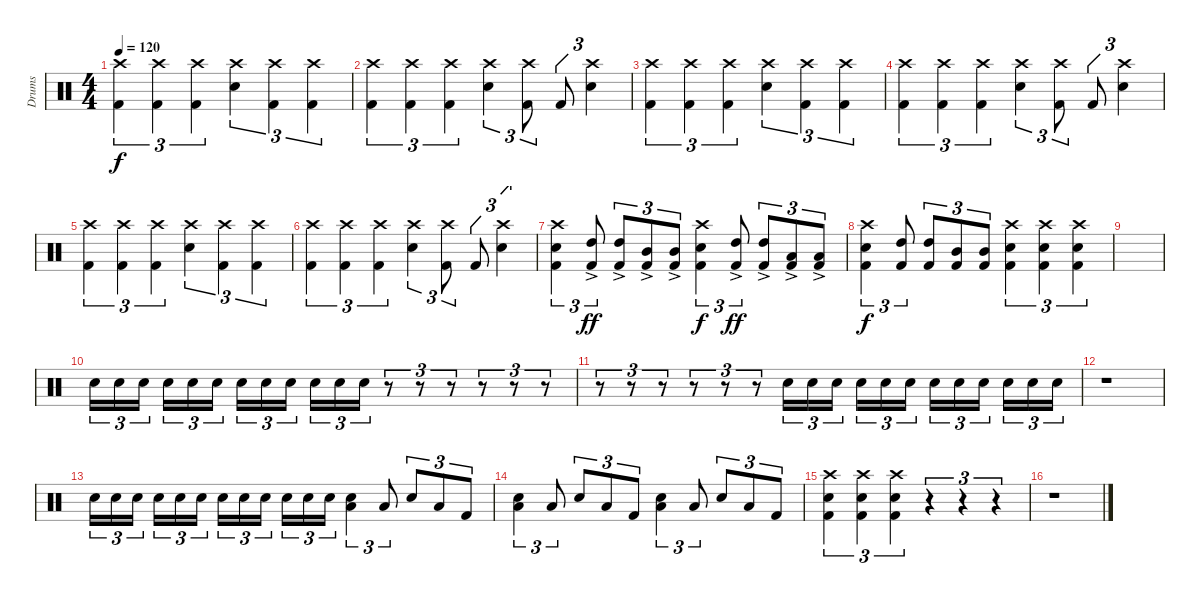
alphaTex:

\track ("Drums" "Drums") {instrument percussion}
\staff {score}
\articulation defaults
\ts (4 4)
\tempo 120
\clef neutral
\ks c
("Crash high (hit)" "Kick (hit) 2").4{tu (3 2) dy f} ("Crash high (hit)" "Kick (hit) 2").4{tu (3 2)} ("Crash high (hit)" "Kick (hit) 2").4{tu (3 2)} ("Crash high (hit)" "Electric Snare (hit)").4{tu (3 2)} ("Crash high (hit)" "Kick (hit) 2").4{tu (3 2)} ("Crash high (hit)" "Kick (hit) 2").4{tu (3 2)} |
("Crash high (hit)" "Kick (hit) 2").4{tu (3 2)} ("Crash high (hit)" "Kick (hit) 2").4{tu (3 2)} ("Crash high (hit)" "Kick (hit) 2").4{tu (3 2)} ("Crash high (hit)" "Electric Snare (hit)").4{tu (3 2)} ("Crash high (hit)" "Kick (hit) 2").8{tu (3 2)} "Kick (hit) 2".8{tu (3 2)} ("Crash high (hit)" "Electric Snare (hit)").4{tu (3 2)} |
("Crash high (hit)" "Kick (hit) 2").4{tu (3 2)} ("Crash high (hit)" "Kick (hit) 2").4{tu (3 2)} ("Crash high (hit)" "Kick (hit) 2").4{tu (3 2)} ("Crash high (hit)" "Electric Snare (hit)").4{tu (3 2)} ("Crash high (hit)" "Kick (hit) 2").4{tu (3 2)} ("Crash high (hit)" "Kick (hit) 2").4{tu (3 2)} |
("Crash high (hit)" "Kick (hit) 2").4{tu (3 2)} ("Crash high (hit)" "Kick (hit) 2").4{tu (3 2)} ("Crash high (hit)" "Kick (hit) 2").4{tu (3 2)} ("Crash high (hit)" "Electric Snare (hit)").4{tu (3 2)} ("Crash high (hit)" "Kick (hit) 2").8{tu (3 2)} "Kick (hit) 2".8{tu (3 2)} ("Crash high (hit)" "Electric Snare (hit)").4{tu (3 2)} |
("Crash high (hit)" "Kick (hit) 2").4{tu (3 2)} ("Crash high (hit)" "Kick (hit) 2").4{tu (3 2)} ("Crash high (hit)" "Kick (hit) 2").4{tu (3 2)} ("Crash high (hit)" "Electric Snare (hit)").4{tu (3 2)} ("Crash high (hit)" "Kick (hit) 2").4{tu (3 2)} ("Crash high (hit)" "Kick (hit) 2").4{tu (3 2)} |
("Crash high (hit)" "Kick (hit) 2").4{tu (3 2)} ("Crash high (hit)" "Kick (hit) 2").4{tu (3 2)} ("Crash high (hit)" "Kick (hit) 2").4{tu (3 2)} ("Crash high (hit)" "Electric Snare (hit)").4{tu (3 2)} ("Crash high (hit)" "Kick (hit) 2").8{tu (3 2)} "Kick (hit) 2".8{tu (3 2)} ("Crash high (hit)" "Electric Snare (hit)").4{tu (3 2)} |
("Crash high (hit)" "Electric Snare (hit)" "Kick (hit) 2").4{tu (3 2)} ("High Tom (hit)"{ac} "Kick (hit) 2").8{tu (3 2) dy ff} ("High Tom (hit)"{ac} "Kick (hit) 2").8{tu (3 2)} ("Mid Tom (hit)"{ac} "Kick (hit) 2").8{tu (3 2)} ("Mid Tom (hit)"{ac} "Kick (hit) 2").8{tu (3 2)} ("Crash high (hit)" "Electric Snare (hit)" "Kick (hit) 2").4{tu (3 2) dy f} ("High Tom (hit)"{ac} "Kick (hit) 2").8{tu (3 2) dy ff} ("High Tom (hit)"{ac} "Kick (hit) 2").8{tu (3 2)} ("Low Tom (hit)"{ac} "Kick (hit) 2").8{tu (3 2)} ("Low Tom (hit)"{ac} "Kick (hit) 2").8{tu (3 2)} |
("Crash high (hit)" "Electric Snare (hit)" "Kick (hit) 2").4{tu (3 2) dy f} ("High Tom (hit)" "Kick (hit) 2").8{tu (3 2)} ("High Tom (hit)" "Kick (hit) 2").8{tu (3 2)} ("Mid Tom (hit)" "Kick (hit) 2").8{tu (3 2)} ("Mid Tom (hit)" "Kick (hit) 2").8{tu (3 2)} ("Crash high (hit)" "Electric Snare (hit)" "Kick (hit) 2").4{tu (3 2)} ("Crash high (hit)" "Electric Snare (hit)" "Kick (hit) 2").4{tu (3 2)} ("Crash high (hit)" "Electric Snare (hit)" "Kick (hit) 2").4{tu (3 2)} |
|
"Electric Snare (hit)".16{tu (3 2)} "Electric Snare (hit)".16{tu (3 2)} "Electric Snare (hit)".16{tu (3 2) beam splitsecondary} "Electric Snare (hit)".16{tu (3 2)} "Electric Snare (hit)".16{tu (3 2)} "Electric Snare (hit)".16{tu (3 2)} "Electric Snare (hit)".16{tu (3 2)} "Electric Snare (hit)".16{tu (3 2)} "Electric Snare (hit)".16{tu (3 2) beam splitsecondary} "Electric Snare (hit)".16{tu (3 2)} "Electric Snare (hit)".16{tu (3 2)} "Electric Snare (hit)".16{tu (3 2)} r.8{tu (3 2)} r.8{tu (3 2)} r.8{tu (3 2)} r.8{tu (3 2)} r.8{tu (3 2)} r.8{tu (3 2)} |
r.8{tu (3 2)} r.8{tu (3 2)} r.8{tu (3 2)} r.8{tu (3 2)} r.8{tu (3 2)} r.8{tu (3 2)} "Electric Snare (hit)".16{tu (3 2)} "Electric Snare (hit)".16{tu (3 2)} "Electric Snare (hit)".16{tu (3 2) beam splitsecondary} "Electric Snare (hit)".16{tu (3 2)} "Electric Snare (hit)".16{tu (3 2)} "Electric Snare (hit)".16{tu (3 2)} "Electric Snare (hit)".16{tu (3 2)} "Electric Snare (hit)".16{tu (3 2)} "Electric Snare (hit)".16{tu (3 2) beam splitsecondary} "Electric Snare (hit)".16{tu (3 2)} "Electric Snare (hit)".16{tu (3 2)} "Electric Snare (hit)".16{tu (3 2)} |
r.1 |
"Electric Snare (hit)".16{tu (3 2)} "Electric Snare (hit)".16{tu (3 2)} "Electric Snare (hit)".16{tu (3 2) beam splitsecondary} "Electric Snare (hit)".16{tu (3 2)} "Electric Snare (hit)".16{tu (3 2)} "Electric Snare (hit)".16{tu (3 2)} "Electric Snare (hit)".16{tu (3 2)} "Electric Snare (hit)".16{tu (3 2)} "Electric Snare (hit)".16{tu (3 2) beam splitsecondary} "Electric Snare (hit)".16{tu (3 2)} "Electric Snare (hit)".16{tu (3 2)} "Electric Snare (hit)".16{tu (3 2)} ("Low Tom (hit)" "Electric Snare (hit)").4{tu (3 2)} "Low Tom (hit)".8{tu (3 2)} "Electric Snare (hit)".8{tu (3 2)} "Low Tom (hit)".8{tu (3 2)} "Kick (hit) 2".8{tu (3 2)} |
("Low Tom (hit)" "Electric Snare (hit)").4{tu (3 2)} "Low Tom (hit)".8{tu (3 2)} "Electric Snare (hit)".8{tu (3 2)} "Low Tom (hit)".8{tu (3 2)} "Kick (hit) 2".8{tu (3 2)} ("Low Tom (hit)" "Electric Snare (hit)").4{tu (3 2)} "Low Tom (hit)".8{tu (3 2)} "Electric Snare (hit)".8{tu (3 2)} "Low Tom (hit)".8{tu (3 2)} "Kick (hit) 2".8{tu (3 2)} |
("Crash high (hit)" "Electric Snare (hit)" "Kick (hit) 2").4{tu (3 2)} ("Crash high (hit)" "Electric Snare (hit)" "Kick (hit) 2").4{tu (3 2)} ("Crash high (hit)" "Electric Snare (hit)" "Kick (hit) 2").4{tu (3 2)} r.4{tu (3 2)} r.4{tu (3 2)} r.4{tu (3 2)} |
r.1
